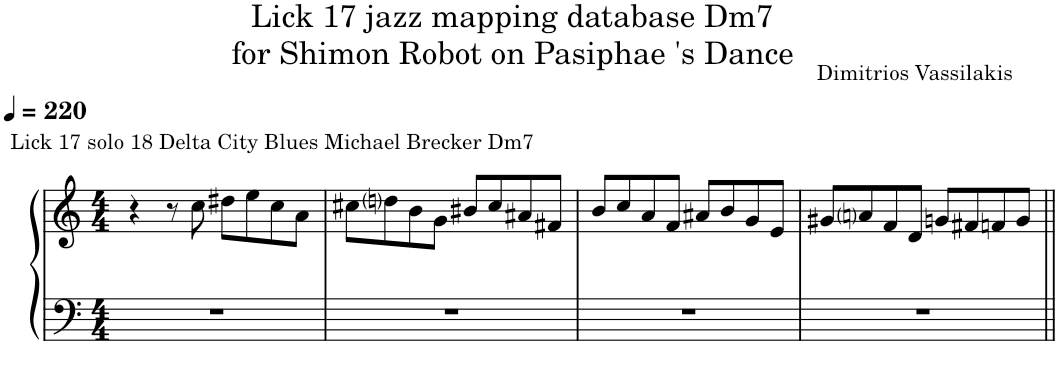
**kern	**kern
*part1	*part1
*staff2	*staff1
*I"Piano	*
*I'Pno.	*
*clefF4	*clefG2
*k[]	*k[]
*M4/4	*M4/4
*MM220	*MM220
=1	=1
!	!LO:TX:a:t=Lick 17 solo 18 Delta City Blues Michael Brecker Dm7
1r	4r
.	8r
.	8cc\
.	8dd#X\L
.	8ee\
.	8cc\
.	8a\J
=2	=2
1r	8cc#X\L
.	8ddni\
.	8b\
.	8g\J
.	8b#X/L
.	8cc#/
.	8a#X/
.	8f#X/J
=3	=3
1r	8b/L
.	8cc/
.	8a/
.	8f/J
.	8a#X/L
.	8b/
.	8g/
.	8e/J
=4	=4
1r	8g#X/L
.	8ani/
.	8f/
.	8d/J
.	8gn/L
.	8f#X/
.	8fn/
.	8g/J
=||	=||
*-	*-
